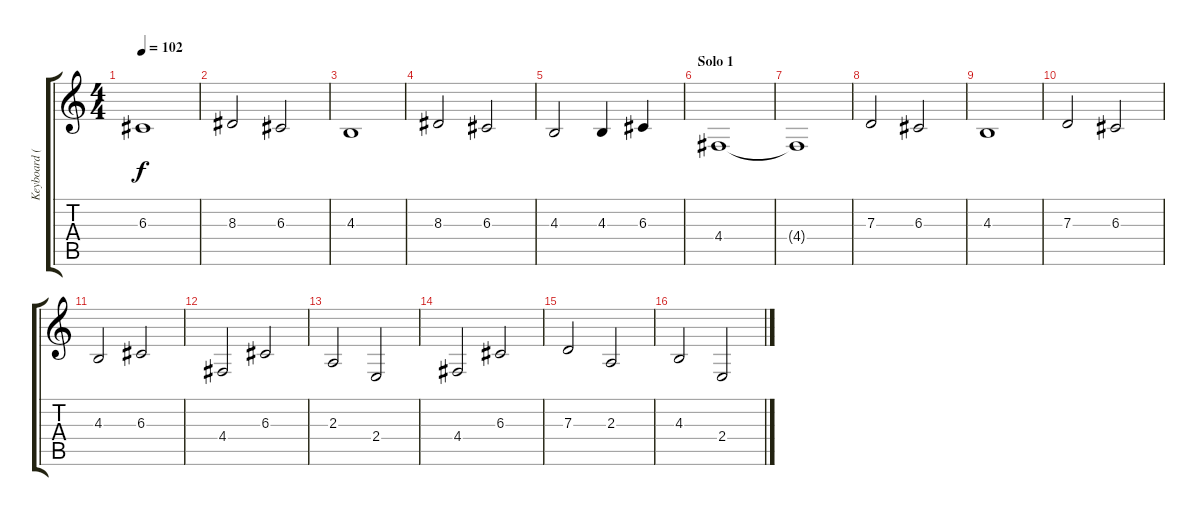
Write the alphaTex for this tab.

\track ("Keyboard (Don´t know)" "Keyboard (") {instrument rockorgan}
\staff {score tabs}
\tuning (E4 B3 G3 D3 A2 E2) {hide}
\ts (4 4)
\tempo 102
\clef g2
\ks c
6.3.1{dy f} |
8.3.2 6.3.2 |
4.3.1 |
8.3.2 6.3.2 |
4.3.2 4.3.4 6.3.4 |
\section ("" "Solo 1")
4.4.1{volume 10} |
4.4{t}.1 |
7.3.2{volume 13} 6.3.2 |
4.3.1 |
7.3.2 6.3.2 |
4.3.2 6.3.2 |
4.4.2 6.3.2 |
2.3.2 2.4.2 |
4.4.2 6.3.2 |
7.3.2 2.3.2 |
4.3.2 2.4.2
